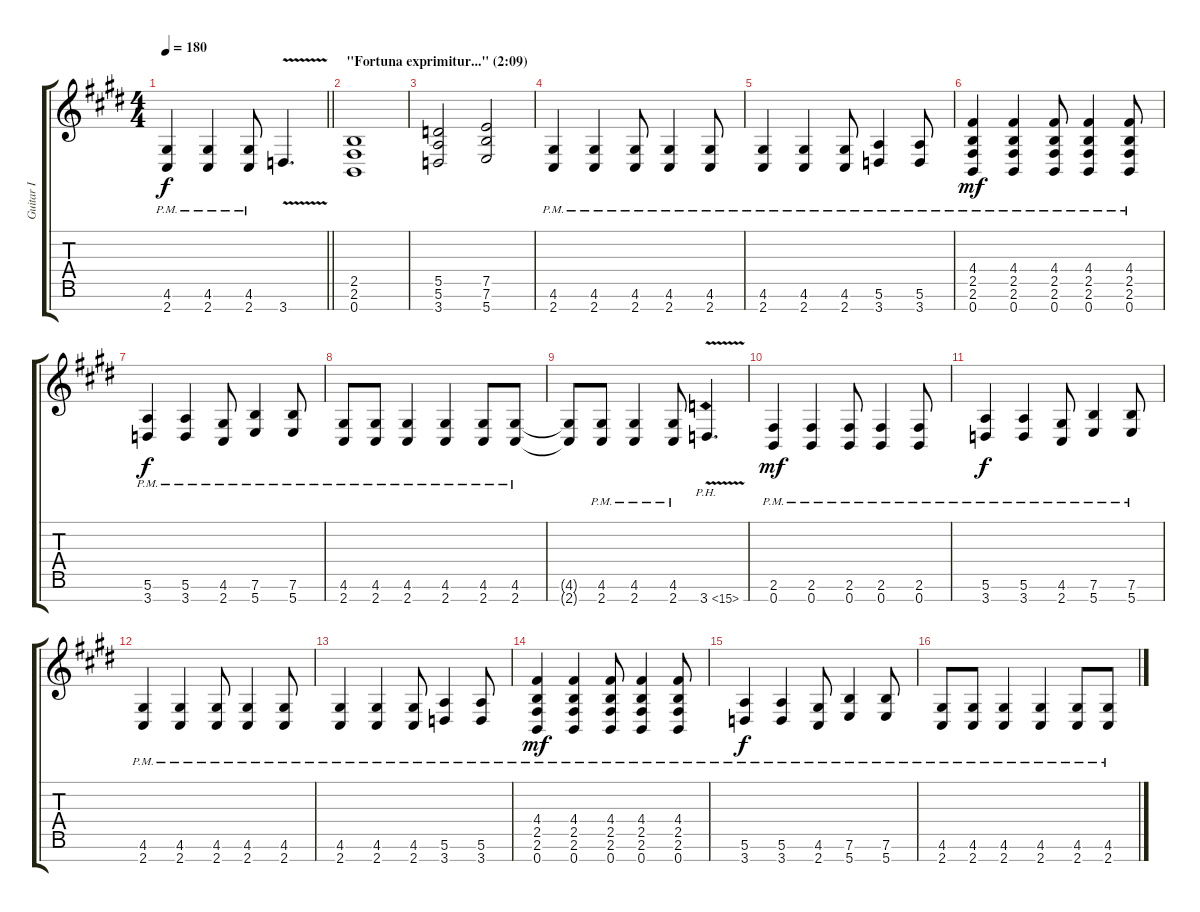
\track ("Guitar I" "Guitar I") {instrument distortionguitar}
\staff {score tabs}
\tuning (E4 B3 G3 D3 A2 E2 B1) {hide}
\ts (4 4)
\tempo 180
\clef g2
\barLineRight lightlight
\ks c#minor
(4.6{pm} 2.7{pm}).4{dy f} (4.6{pm} 2.7{pm}).4 (4.6{pm} 2.7{pm}).8 3.7{v}.4{d} |
\section ("" "\"Fortuna exprimitur...\" (2:09)")
(2.5 2.6 0.7).1 |
(5.5 5.6 3.7).2 (7.5 7.6 5.7).2 |
(4.6{pm} 2.7{pm}).4 (4.6{pm} 2.7{pm}).4 (4.6{pm} 2.7{pm}).8 (4.6{pm} 2.7{pm}).4 (4.6{pm} 2.7{pm}).8 |
(4.6{pm} 2.7{pm}).4 (4.6{pm} 2.7{pm}).4 (4.6{pm} 2.7{pm}).8 (5.6{pm} 3.7{pm}).4 (5.6{pm} 3.7{pm}).8 |
(4.4{pm} 2.5{pm} 2.6{pm} 0.7{pm}).4{dy mf} (4.4{pm} 2.5{pm} 2.6{pm} 0.7{pm}).4 (4.4{pm} 2.5{pm} 2.6{pm} 0.7{pm}).8 (4.4{pm} 2.5{pm} 2.6{pm} 0.7{pm}).4 (4.4{pm} 2.5{pm} 2.6{pm} 0.7{pm}).8 |
(5.6{pm} 3.7{pm}).4{dy f} (5.6{pm} 3.7{pm}).4 (4.6{pm} 2.7{pm}).8 (7.6{pm} 5.7{pm}).4 (7.6{pm} 5.7{pm}).8 |
(4.6{pm} 2.7{pm}).8 (4.6{pm} 2.7{pm}).8 (4.6{pm} 2.7{pm}).4 (4.6{pm} 2.7{pm}).4 (4.6{pm} 2.7{pm}).8 (4.6{pm} 2.7{pm}).8 |
(4.6{t} 2.7{t}).8 (4.6{pm} 2.7{pm}).8 (4.6{pm} 2.7{pm}).4 (4.6{pm} 2.7{pm}).8 3.7{ph 12 v}.4{d} |
(2.6{pm} 0.7{pm}).4{dy mf} (2.6{pm} 0.7{pm}).4 (2.6{pm} 0.7{pm}).8 (2.6{pm} 0.7{pm}).4 (2.6{pm} 0.7{pm}).8 |
(5.6{pm} 3.7{pm}).4{dy f} (5.6{pm} 3.7{pm}).4 (4.6{pm} 2.7{pm}).8 (7.6{pm} 5.7{pm}).4 (7.6{pm} 5.7{pm}).8 |
(4.6{pm} 2.7{pm}).4 (4.6{pm} 2.7{pm}).4 (4.6{pm} 2.7{pm}).8 (4.6{pm} 2.7{pm}).4 (4.6{pm} 2.7{pm}).8 |
(4.6{pm} 2.7{pm}).4 (4.6{pm} 2.7{pm}).4 (4.6{pm} 2.7{pm}).8 (5.6{pm} 3.7{pm}).4 (5.6{pm} 3.7{pm}).8 |
(4.4{pm} 2.5{pm} 2.6{pm} 0.7{pm}).4{dy mf} (4.4{pm} 2.5{pm} 2.6{pm} 0.7{pm}).4 (4.4{pm} 2.5{pm} 2.6{pm} 0.7{pm}).8 (4.4{pm} 2.5{pm} 2.6{pm} 0.7{pm}).4 (4.4{pm} 2.5{pm} 2.6{pm} 0.7{pm}).8 |
(5.6{pm} 3.7{pm}).4{dy f} (5.6{pm} 3.7{pm}).4 (4.6{pm} 2.7{pm}).8 (7.6{pm} 5.7{pm}).4 (7.6{pm} 5.7{pm}).8 |
(4.6{pm} 2.7{pm}).8 (4.6{pm} 2.7{pm}).8 (4.6{pm} 2.7{pm}).4 (4.6{pm} 2.7{pm}).4 (4.6{pm} 2.7{pm}).8 (4.6{pm} 2.7{pm}).8
